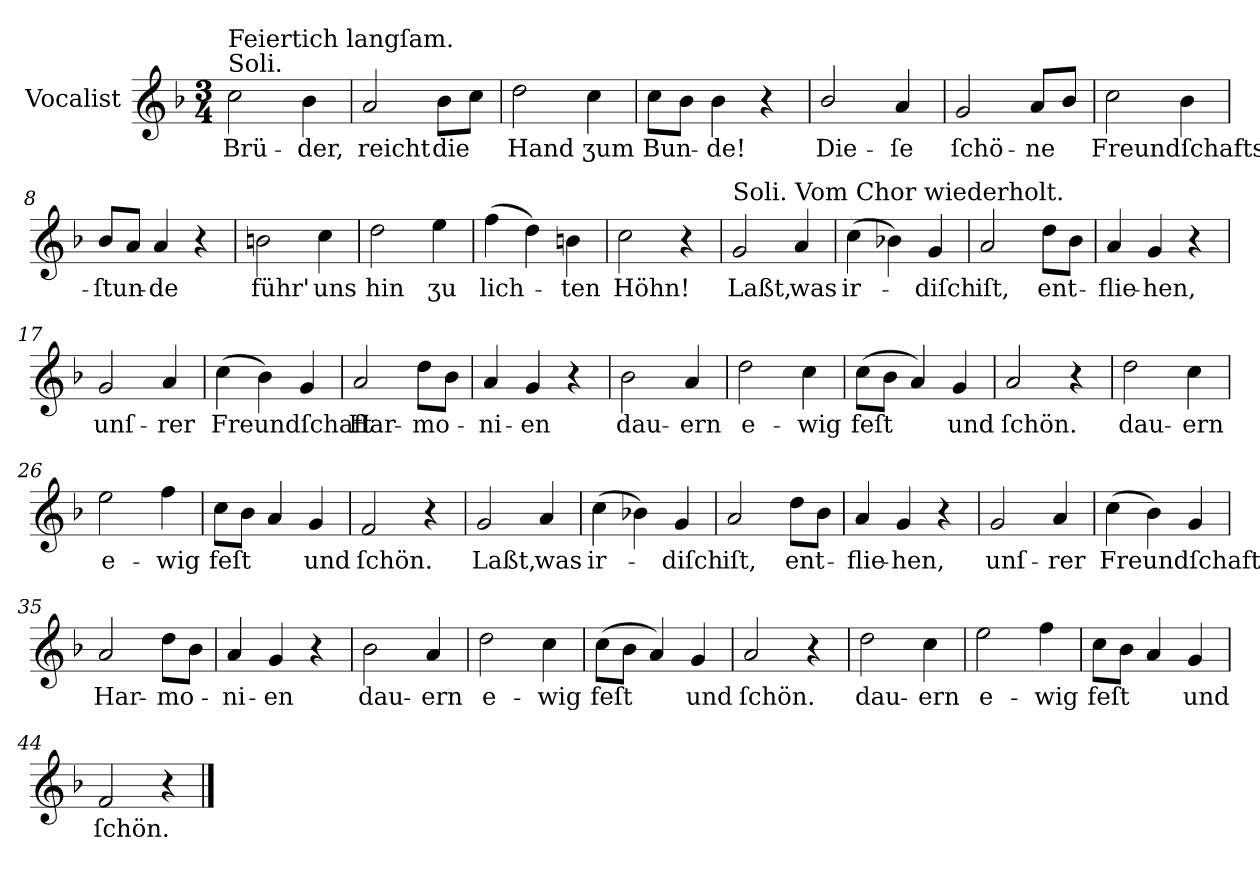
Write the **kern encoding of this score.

**kern	**text
*part1	*part1
*staff1	*staff1
*I"Vocalist	*
*clefG2	*
*k[b-]	*
*F:	*
*M3/4	*
=1	=1
!LO:TX:a:t=Soli.	!
!LO:TX:a:t=Feiertich langſam.	!
2cc	Brü-
4b-	-der,
=2	=2
2a	reicht
8b-L	die
8ccJ	.
=3	=3
2dd	Hand
4cc	ʒum
=4	=4
8ccL	Bun-
8b-J	.
4b-	-de!
4r	.
=5	=5
2b-/	Die-
4a	-ſe
=6	=6
2g	ſchö-
8aL	-ne
8b-J	.
=7	=7
2cc	Freundſchafts-
4b-	.
=8	=8
8b-L	-ſtun-
8aJ	.
4a	-de
4r	.
=9	=9
2bn	führ'
4cc	uns
=10	=10
2dd	hin
4ee	ʒu
=11	=11
(4ff	lich-
4dd)	.
4bn	-ten
=12	=12
2cc	Höhn!
4r	.
=13	=13
!LO:TX:a:t=Soli. Vom Chor wiederholt.	!
2g	Laßt,
4a	was
=14	=14
(4cc	ir-
4b-X)	.
4g	-diſch
=15	=15
2a	iſt,
8ddL	ent-
8b-J	.
=16	=16
4a	-flie-
4g	-hen,
4r	.
=17	=17
2g	unſ-
4a	-rer
=18	=18
(4cc	Freundſchaft
4b-)	.
4g	.
=19	=19
2a	Har-
8ddL	-mo-
8b-J	.
=20	=20
4a	-ni-
4g	-en
4r	.
=21	=21
2b-	dau-
4a	-ern
=22	=22
2dd	e-
4cc	-wig
=23	=23
(8ccL	feſt
8b-J	.
4a)	.
4g	und
=24	=24
2a	ſchön.
4r	.
=25	=25
2dd	dau-
4cc	-ern
=26	=26
2ee	e-
4ff	-wig
=27	=27
8ccL	feſt
8b-J	.
4a	.
4g	und
=28	=28
2f	ſchön.
4r	.
=29	=29
2g	Laßt,
4a	was
=30	=30
(4cc	ir-
4b-X)	.
4g	-diſch
=31	=31
2a	iſt,
8ddL	ent-
8b-J	.
=32	=32
4a	-flie-
4g	-hen,
4r	.
=33	=33
2g	unſ-
4a	-rer
=34	=34
(4cc	Freundſchaft
4b-)	.
4g	.
=35	=35
2a	Har-
8ddL	-mo-
8b-J	.
=36	=36
4a	-ni-
4g	-en
4r	.
=37	=37
2b-	dau-
4a	-ern
=38	=38
2dd	e-
4cc	-wig
=39	=39
(8ccL	feſt
8b-J	.
4a)	.
4g	und
=40	=40
2a	ſchön.
4r	.
=41	=41
2dd	dau-
4cc	-ern
=42	=42
2ee	e-
4ff	-wig
=43	=43
8ccL	feſt
8b-J	.
4a	.
4g	und
=44	=44
2f	ſchön.
4r	.
==	==
*-	*-
